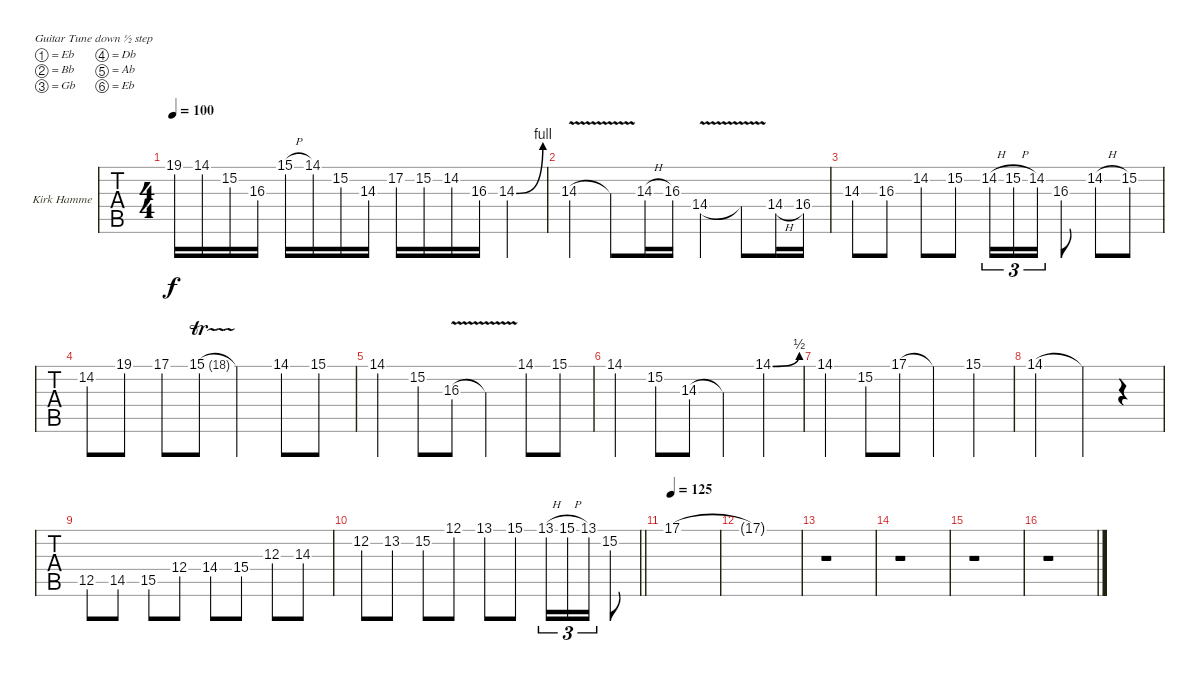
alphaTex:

\bracketExtendMode groupsimilarinstruments
\firstSystemTrackNameOrientation horizontal
\otherSystemsTrackNameOrientation horizontal
\track ("Kirk Hammett" "Kirk Hamme") {instrument distortionguitar}
\staff {tabs}
\tuning (Eb4 Bb3 Gb3 Db3 Ab2 Eb2)
\ts (4 4)
\tempo 100
\clef g2
\ks bminor
19.1.16{dy f} 14.1.16 15.2.16 16.3.16 15.1{h}.16 14.1.16 15.2.16 14.3.16 17.2.16 15.2.16 14.2.16 16.3.16 14.3{be (bend 0 0 60 4)}.4 |
14.3{v}.4 14.3{v t}.8 14.3{h}.16 16.3.16 14.4{v}.4 14.4{v t}.8 14.4{h}.16 16.4.16 |
14.3.8 16.3.8 14.2.8 15.2.8 14.2{h}.16{tu (3 2)} 15.2{h}.16{tu (3 2)} 14.2.16{tu (3 2)} 16.3.8 14.2{h}.8 15.2.8 |
14.2.8 19.1.8 17.1.8 15.1{tr (18 16)}.8 15.1{t}.4 14.1.8 15.1.8 |
14.1.4 15.2.8 16.3{v}.8 16.3{v t}.4 14.1.8 15.1.8 |
14.1.4 15.2.8 14.3.8 14.3{t}.4 14.1{be (bend 0 0 60 2)}.4 |
14.1.4 15.2.8 17.1.8 17.1{t}.4 15.1.4 |
14.1.2 14.1{t}.4 r.4 |
12.5.8 14.5.8 15.5.8 12.4.8 14.4.8 15.4.8 12.3.8 14.3.8 |
\barLineRight lightlight
12.2.8 13.2.8 15.2.8 12.1.8 13.1.8 15.1.8 13.1{h}.16{tu (3 2)} 15.1{h}.16{tu (3 2)} 13.1.16{tu (3 2)} 15.2.8 |
\tempo 125
\ks aminor
17.1.1 |
17.1{t}.1 |
r.1 |
r.1 |
r.1 |
r.1
